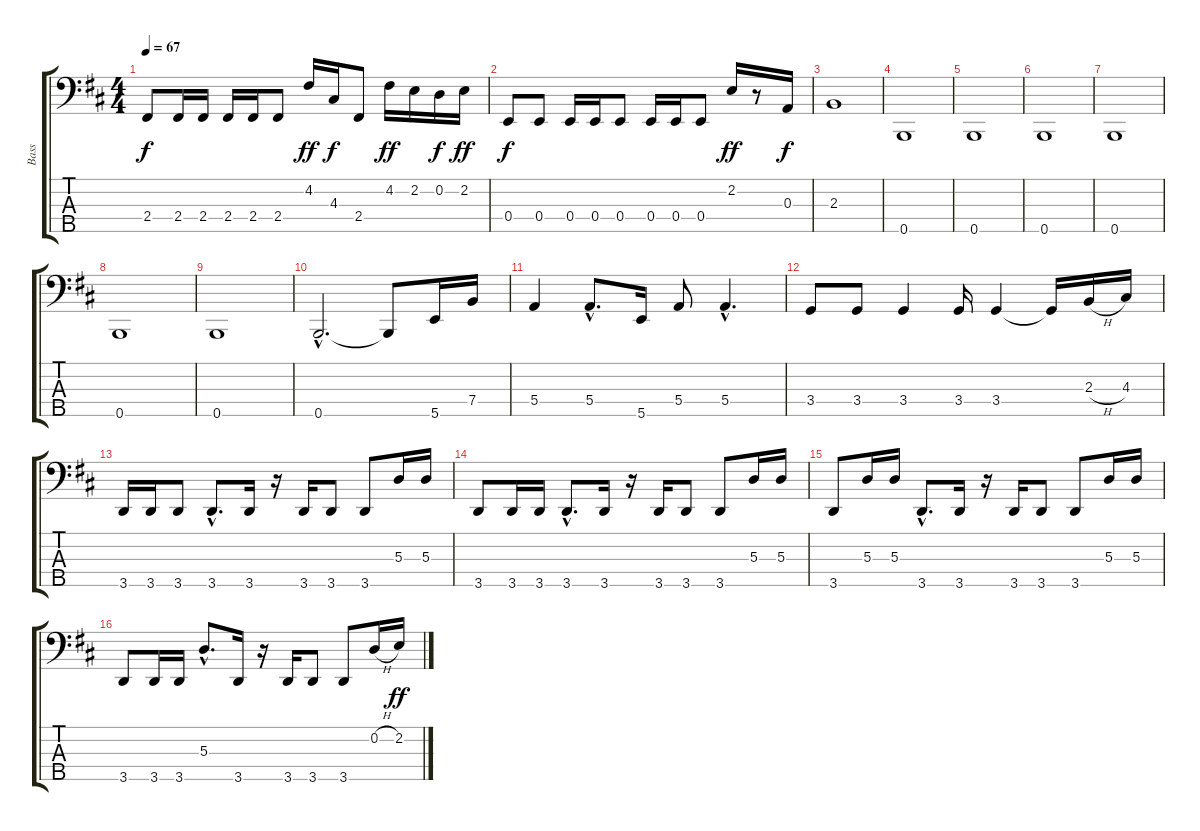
\track ("Bass" "Bass") {instrument electricbasspick}
\staff {score tabs}
\tuning (G2 D2 A1 E1 B0) {hide}
\ts (4 4)
\tempo 67
\clef f4
\ks bminor
2.4.8{dy f} 2.4.16 2.4.16 2.4.16 2.4.16 2.4.8 4.2.16{dy ff} 4.3.16{dy f} 2.4.8 4.2.16{dy ff} 2.2.16 0.2.16{dy f} 2.2.16{dy ff} |
0.4.8{dy f} 0.4.8 0.4.16 0.4.16 0.4.8 0.4.16 0.4.16 0.4.8 2.2.16{dy ff} r.8 0.3.16{dy f} |
2.3.1 |
0.5.1 |
0.5.1 |
0.5.1 |
0.5.1 |
0.5.1 |
0.5.1 |
0.5{hac}.2{d} 0.5{t}.8 5.5.16 7.4.16 |
5.4.4 5.4{hac}.8{d} 5.5.16 5.4.8 5.4{hac}.4{d} |
3.4.8 3.4.8 3.4.4 3.4.16 3.4.4 3.4{t}.16 2.3{h}.16 4.3.16 |
3.5.16 3.5.16 3.5.8 3.5{hac}.8{d} 3.5.16 r.16 3.5.16 3.5.8 3.5.8 5.3.16 5.3.16 |
3.5.8 3.5.16 3.5.16 3.5{hac}.8{d} 3.5.16 r.16 3.5.16 3.5.8 3.5.8 5.3.16 5.3.16 |
3.5.8 5.3.16 5.3.16 3.5{hac}.8{d} 3.5.16 r.16 3.5.16 3.5.8 3.5.8 5.3.16 5.3.16 |
3.5.8 3.5.16 3.5.16 5.3{hac}.8{d} 3.5.16 r.16 3.5.16 3.5.8 3.5.8 0.2{h}.16 2.2.16{dy ff}
